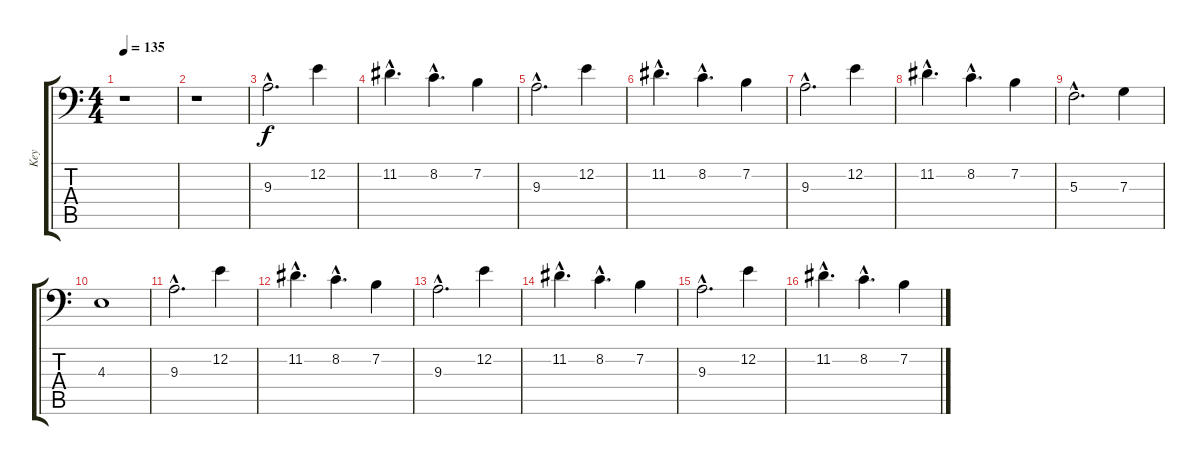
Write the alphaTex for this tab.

\track ("Key" "Key") {instrument lead3calliope}
\staff {score tabs}
\tuning (A3 E3 C3 G2 D2 A1) {hide}
\ts (4 4)
\tempo 135
\clef f4
\ks c
r.1{dy f} |
r.1 |
9.3{hac}.2{d} 12.2.4 |
11.2{hac}.4{d} 8.2{hac}.4{d} 7.2.4 |
9.3{hac}.2{d} 12.2.4 |
11.2{hac}.4{d} 8.2{hac}.4{d} 7.2.4 |
9.3{hac}.2{d} 12.2.4 |
11.2{hac}.4{d} 8.2{hac}.4{d} 7.2.4 |
5.3{hac}.2{d} 7.3.4 |
4.3.1 |
9.3{hac}.2{d} 12.2.4 |
11.2{hac}.4{d} 8.2{hac}.4{d} 7.2.4 |
9.3{hac}.2{d} 12.2.4 |
11.2{hac}.4{d} 8.2{hac}.4{d} 7.2.4 |
9.3{hac}.2{d} 12.2.4 |
11.2{hac}.4{d} 8.2{hac}.4{d} 7.2.4
